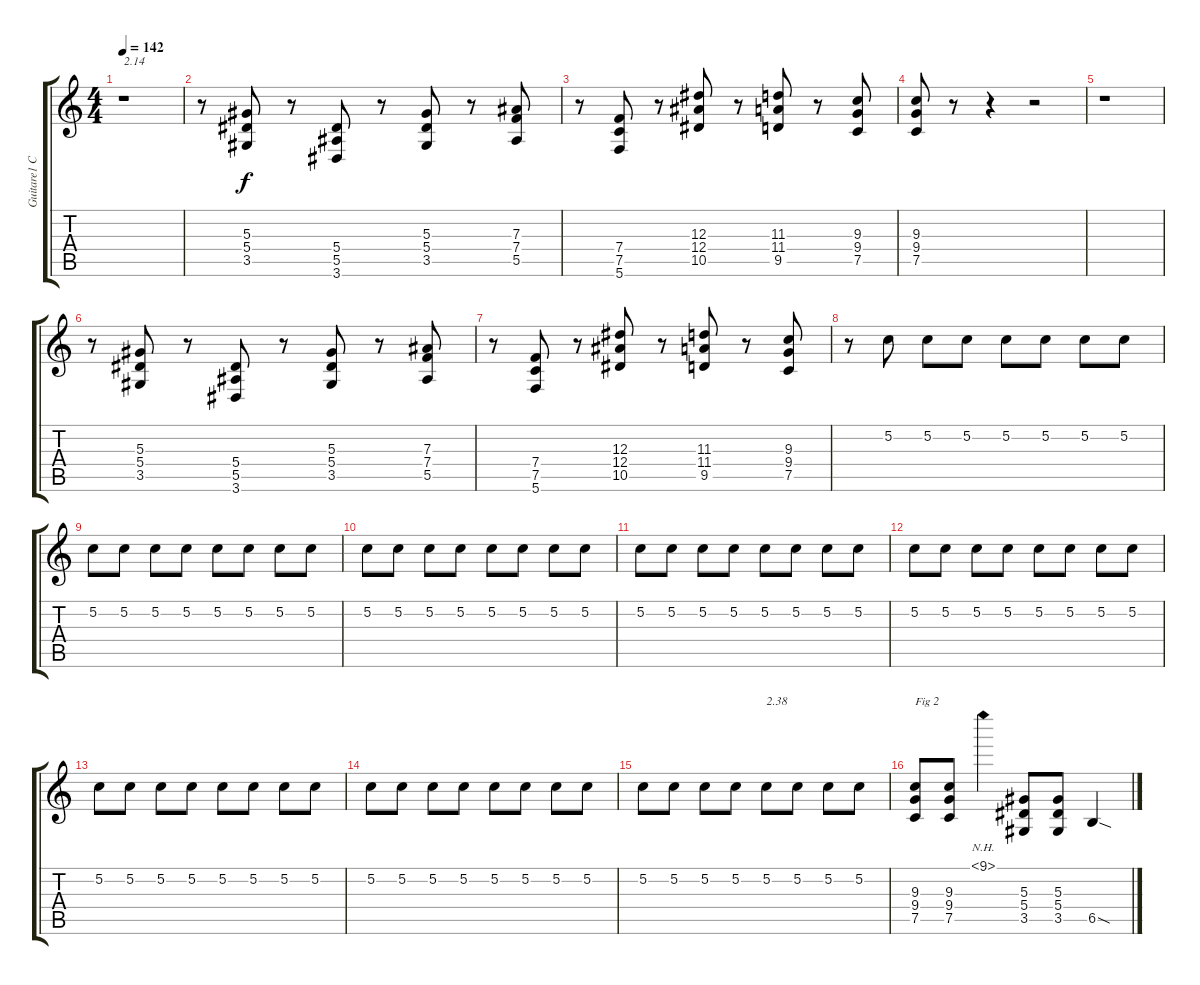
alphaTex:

\track ("Guitare1 C 121" "Guitare1 C") {instrument overdrivenguitar}
\staff {score tabs}
\tuning (C4 G3 Eb3 Bb2 F2 C2) {hide}
\ts (4 4)
\tempo 142
\clef g2
\ks c
r.1{txt "2.14" dy f} |
r.8 (5.3 5.4 3.5).8 r.8 (5.4 5.5 3.6).8 r.8 (5.3 5.4 3.5).8 r.8 (7.3 7.4 5.5).8 |
r.8 (7.4 7.5 5.6).8 r.8 (12.3 12.4 10.5).8 r.8 (11.3 11.4 9.5).8 r.8 (9.3 9.4 7.5).8 |
(9.3 9.4 7.5).8 r.8 r.4 r.2 |
r.1 |
r.8 (5.3 5.4 3.5).8 r.8 (5.4 5.5 3.6).8 r.8 (5.3 5.4 3.5).8 r.8 (7.3 7.4 5.5).8 |
r.8 (7.4 7.5 5.6).8 r.8 (12.3 12.4 10.5).8 r.8 (11.3 11.4 9.5).8 r.8 (9.3 9.4 7.5).8 |
r.8 5.2.8 5.2.8 5.2.8 5.2.8 5.2.8 5.2.8 5.2.8 |
5.2.8 5.2.8 5.2.8 5.2.8 5.2.8 5.2.8 5.2.8 5.2.8 |
5.2.8 5.2.8 5.2.8 5.2.8 5.2.8 5.2.8 5.2.8 5.2.8 |
5.2.8 5.2.8 5.2.8 5.2.8 5.2.8 5.2.8 5.2.8 5.2.8 |
5.2.8 5.2.8 5.2.8 5.2.8 5.2.8 5.2.8 5.2.8 5.2.8 |
5.2.8 5.2.8 5.2.8 5.2.8 5.2.8 5.2.8 5.2.8 5.2.8 |
5.2.8 5.2.8 5.2.8 5.2.8 5.2.8 5.2.8 5.2.8 5.2.8 |
5.2.8 5.2.8 5.2.8 5.2.8 5.2.8{txt "2.38"} 5.2.8 5.2.8 5.2.8 |
(9.3 9.4 7.5).8{txt "Fig 2"} (9.3 9.4 7.5).8 9.1{nh}.4 (5.3 5.4 3.5).8 (5.3 5.4 3.5).8 6.5{sod}.4
